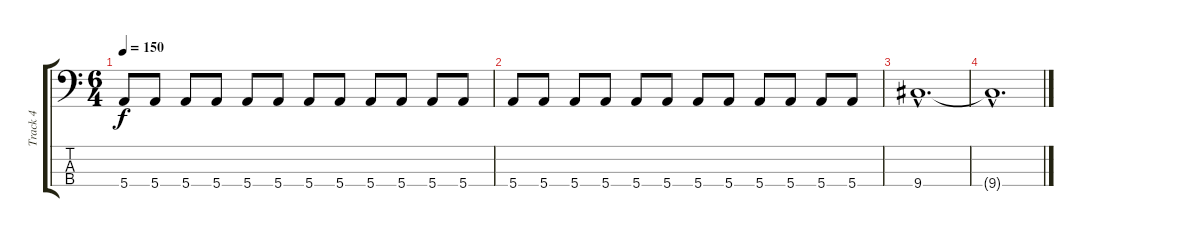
\track ("Track 4" "Track 4") {instrument electricbassfinger}
\staff {score tabs}
\tuning (G2 D2 A1 E1) {hide}
\ts (6 4)
\tempo 150
\clef f4
\ks c
5.4.8{dy f} 5.4.8 5.4.8 5.4.8 5.4.8 5.4.8 5.4.8 5.4.8 5.4.8 5.4.8 5.4.8 5.4.8 |
5.4.8 5.4.8 5.4.8 5.4.8 5.4.8 5.4.8 5.4.8 5.4.8 5.4.8 5.4.8 5.4.8 5.4.8 |
9.4{hac}.1{d} |
9.4{hac t}.1{d}
